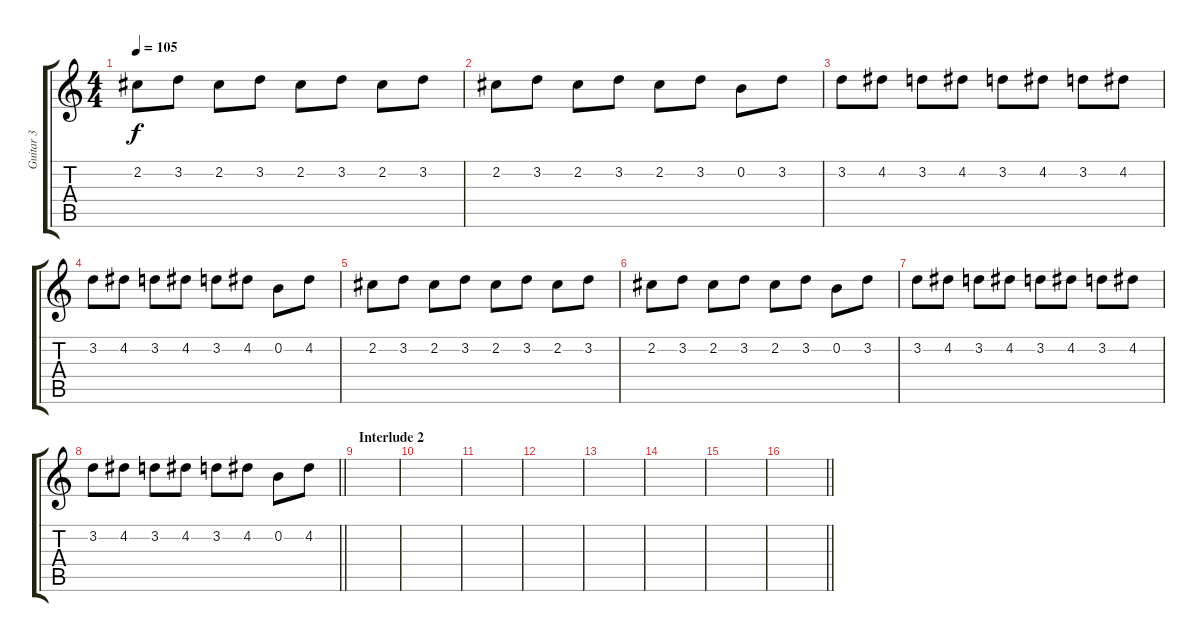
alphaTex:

\track ("Guitar 3" "Guitar 3") {instrument distortionguitar}
\staff {score tabs}
\tuning (E4 B3 G3 D3 A2 E2) {hide}
\ts (4 4)
\tempo 105
\clef g2
\ks c
2.2.8{dy f instrument distortionguitar} 3.2.8 2.2.8 3.2.8 2.2.8 3.2.8 2.2.8 3.2.8 |
2.2.8 3.2.8 2.2.8 3.2.8 2.2.8 3.2.8 0.2.8 3.2.8 |
3.2.8 4.2.8 3.2.8 4.2.8 3.2.8 4.2.8 3.2.8 4.2.8 |
3.2.8 4.2.8 3.2.8 4.2.8 3.2.8 4.2.8 0.2.8 4.2.8 |
2.2.8 3.2.8 2.2.8 3.2.8 2.2.8 3.2.8 2.2.8 3.2.8 |
2.2.8 3.2.8 2.2.8 3.2.8 2.2.8 3.2.8 0.2.8 3.2.8 |
3.2.8 4.2.8 3.2.8 4.2.8 3.2.8 4.2.8 3.2.8 4.2.8 |
\barLineRight lightlight
3.2.8 4.2.8 3.2.8 4.2.8 3.2.8 4.2.8 0.2.8 4.2.8 |
\section ("" "Interlude 2")
|
|
|
|
|
|
|
\barLineRight lightlight
